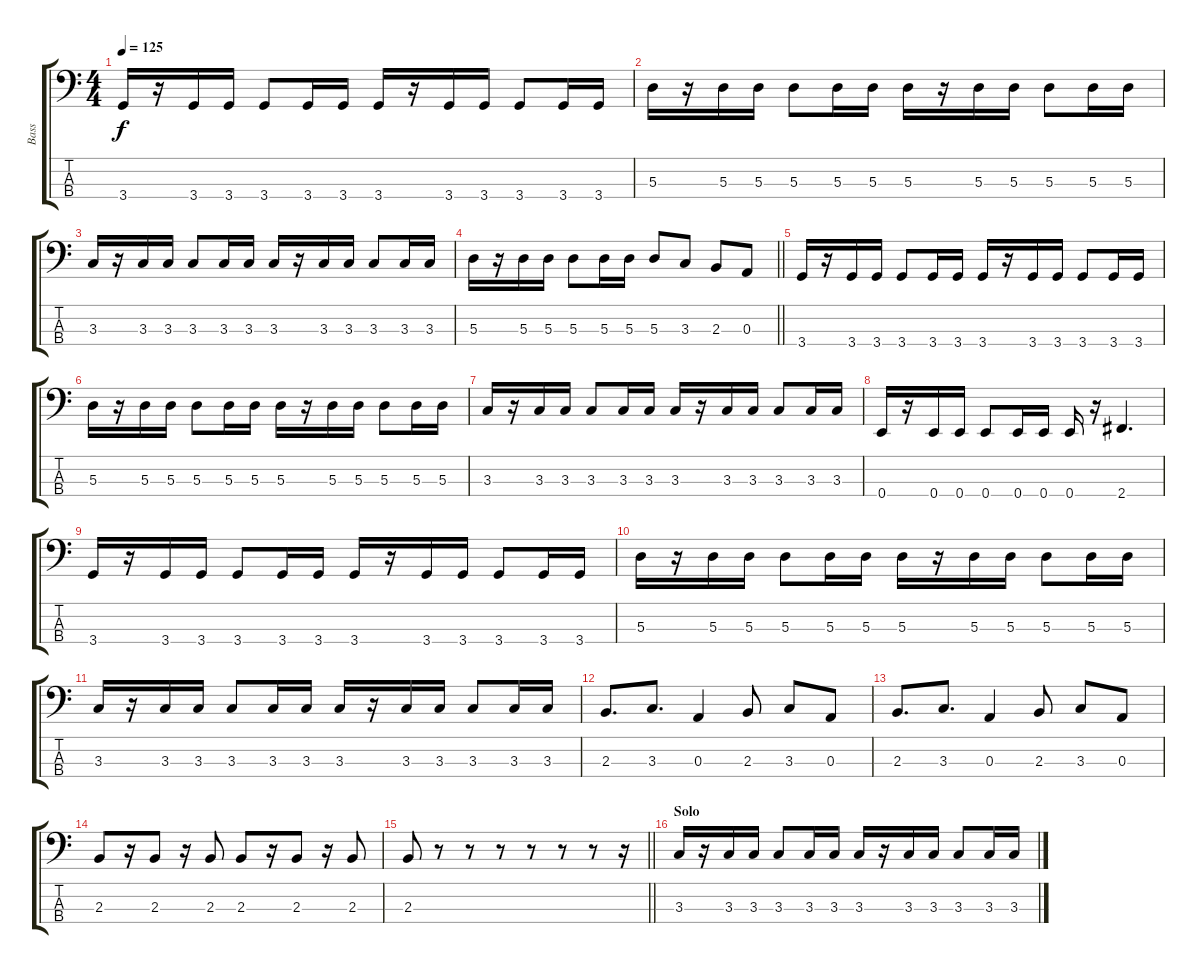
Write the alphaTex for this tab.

\track ("Bass" "Bass") {instrument electricbassfinger}
\staff {score tabs}
\tuning (G2 D2 A1 E1) {hide}
\ts (4 4)
\tempo 125
\clef f4
\ks c
3.4.16{dy f} r.16 3.4.16 3.4.16 3.4.8 3.4.16 3.4.16 3.4.16 r.16 3.4.16 3.4.16 3.4.8 3.4.16 3.4.16 |
5.3.16 r.16 5.3.16 5.3.16 5.3.8 5.3.16 5.3.16 5.3.16 r.16 5.3.16 5.3.16 5.3.8 5.3.16 5.3.16 |
3.3.16 r.16 3.3.16 3.3.16 3.3.8 3.3.16 3.3.16 3.3.16 r.16 3.3.16 3.3.16 3.3.8 3.3.16 3.3.16 |
\barLineRight lightlight
5.3.16 r.16 5.3.16 5.3.16 5.3.8 5.3.16 5.3.16 5.3.8 3.3.8 2.3.8 0.3.8 |
3.4.16 r.16 3.4.16 3.4.16 3.4.8 3.4.16 3.4.16 3.4.16 r.16 3.4.16 3.4.16 3.4.8 3.4.16 3.4.16 |
5.3.16 r.16 5.3.16 5.3.16 5.3.8 5.3.16 5.3.16 5.3.16 r.16 5.3.16 5.3.16 5.3.8 5.3.16 5.3.16 |
3.3.16 r.16 3.3.16 3.3.16 3.3.8 3.3.16 3.3.16 3.3.16 r.16 3.3.16 3.3.16 3.3.8 3.3.16 3.3.16 |
0.4.16 r.16 0.4.16 0.4.16 0.4.8 0.4.16 0.4.16 0.4.16 r.16 2.4.4{d} |
3.4.16 r.16 3.4.16 3.4.16 3.4.8 3.4.16 3.4.16 3.4.16 r.16 3.4.16 3.4.16 3.4.8 3.4.16 3.4.16 |
5.3.16 r.16 5.3.16 5.3.16 5.3.8 5.3.16 5.3.16 5.3.16 r.16 5.3.16 5.3.16 5.3.8 5.3.16 5.3.16 |
3.3.16 r.16 3.3.16 3.3.16 3.3.8 3.3.16 3.3.16 3.3.16 r.16 3.3.16 3.3.16 3.3.8 3.3.16 3.3.16 |
2.3.8{d} 3.3.8{d} 0.3.4 2.3.8 3.3.8 0.3.8 |
2.3.8{d} 3.3.8{d} 0.3.4 2.3.8 3.3.8 0.3.8 |
2.3.8 r.16 2.3.8 r.16 2.3.8 2.3.8 r.16 2.3.8 r.16 2.3.8 |
\barLineRight lightlight
2.3.8 r.8 r.8 r.8 r.8 r.8 r.8 r.16 |
\section ("" "Solo")
3.3.16 r.16 3.3.16 3.3.16 3.3.8 3.3.16 3.3.16 3.3.16 r.16 3.3.16 3.3.16 3.3.8 3.3.16 3.3.16
